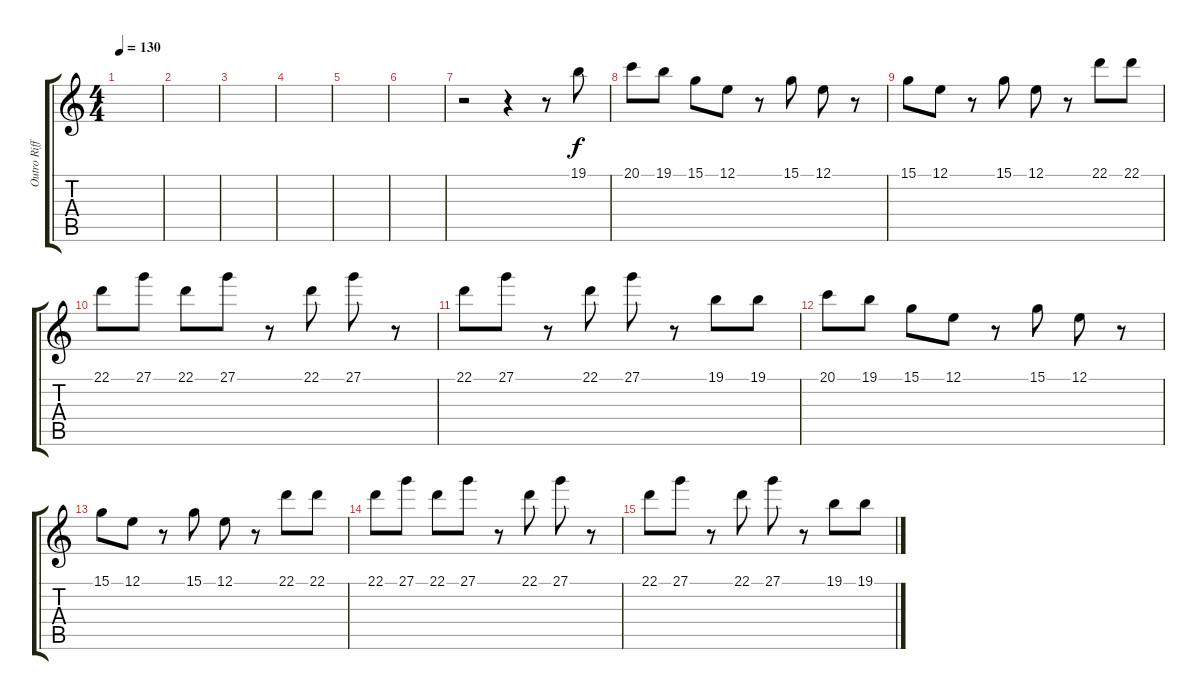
\track ("Outro Riff" "Outro Riff") {instrument whistle}
\staff {score tabs}
\tuning (E4 B3 G3 D3 A2 E2) {hide}
\ts (4 4)
\tempo 130
\clef g2
\ks c
|
|
|
|
|
|
r.2 r.4 r.8 19.1.8 |
20.1.8 19.1.8 15.1.8 12.1.8 r.8 15.1.8 12.1.8 r.8 |
15.1.8 12.1.8 r.8 15.1.8 12.1.8 r.8 22.1.8 22.1.8 |
22.1.8 27.1.8 22.1.8 27.1.8 r.8 22.1.8 27.1.8 r.8 |
22.1.8 27.1.8 r.8 22.1.8 27.1.8 r.8 19.1.8 19.1.8 |
20.1.8 19.1.8 15.1.8 12.1.8 r.8 15.1.8 12.1.8 r.8 |
15.1.8 12.1.8 r.8 15.1.8 12.1.8 r.8 22.1.8 22.1.8 |
22.1.8 27.1.8 22.1.8 27.1.8 r.8 22.1.8 27.1.8 r.8 |
22.1.8 27.1.8 r.8 22.1.8 27.1.8 r.8 19.1.8 19.1.8
